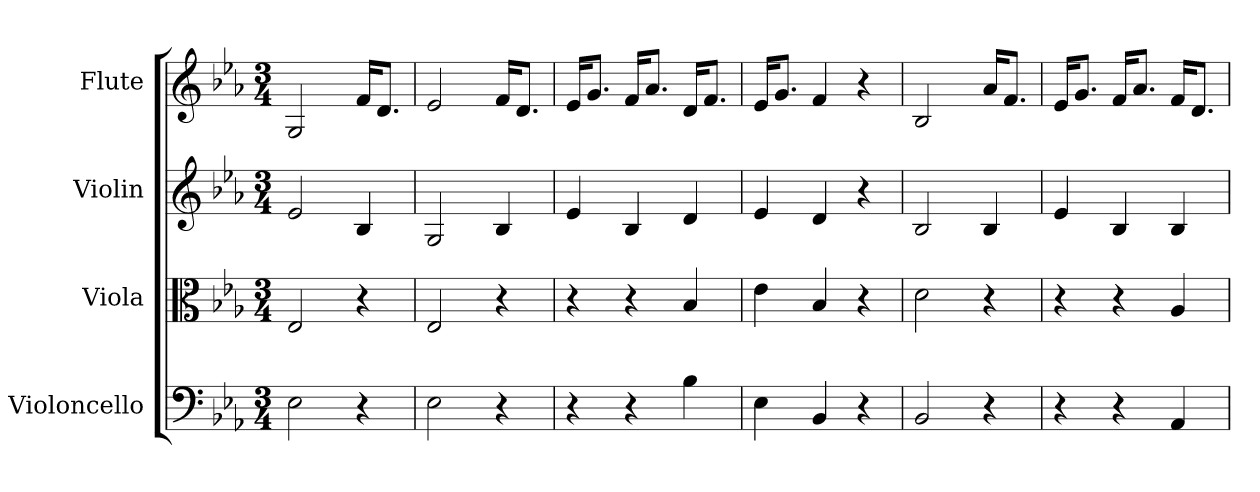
**kern	**kern	**kern	**kern
*part4	*part3	*part2	*part1
*staff4	*staff3	*staff2	*staff1
*I"Violoncello	*I"Viola	*I"Violin	*I"Flute
*I'Vc	*I'Vla	*I'Vln	*I'Fl
*clefF4	*clefC3	*	*
*k[b-e-a-]	*k[b-e-a-]	*k[b-e-a-]	*k[b-e-a-]
*E-:	*E-:	*E-:	*E-:
*M3/4	*M3/4	*M3/4	*M3/4
*MM112	*MM112	*MM112	*MM112
=	=	=	=
2E-	2E-	2e-	2G
4r	4r	4B-	16fKL
.	.	.	8.dJ
=2	=2	=2	=2
2E-	2E-	2G	2e-
4r	4r	4B-	16fKL
.	.	.	8.dJ
=3	=3	=3	=3
4r	4r	4e-	16e-KL
.	.	.	8.gJ
4r	4r	4B-	16fKL
.	.	.	8.a-J
4B-	4B-	4d	16dKL
.	.	.	8.fJ
=4	=4	=4	=4
4E-	4e-	4e-	16e-KL
.	.	.	8.gJ
4BB-	4B-	4d	4f
4r	4r	4r	4r
=5	=5	=5	=5
2BB-	2d	2B-	2B-
4r	4r	4B-	16a-KL
.	.	.	8.fJ
=6	=6	=6	=6
4r	4r	4e-	16e-KL
.	.	.	8.gJ
4r	4r	4B-	16fKL
.	.	.	8.a-J
4AA-	4A-	4B-	16fKL
.	.	.	8.dJ
=	=	=	=
*-	*-	*-	*-
